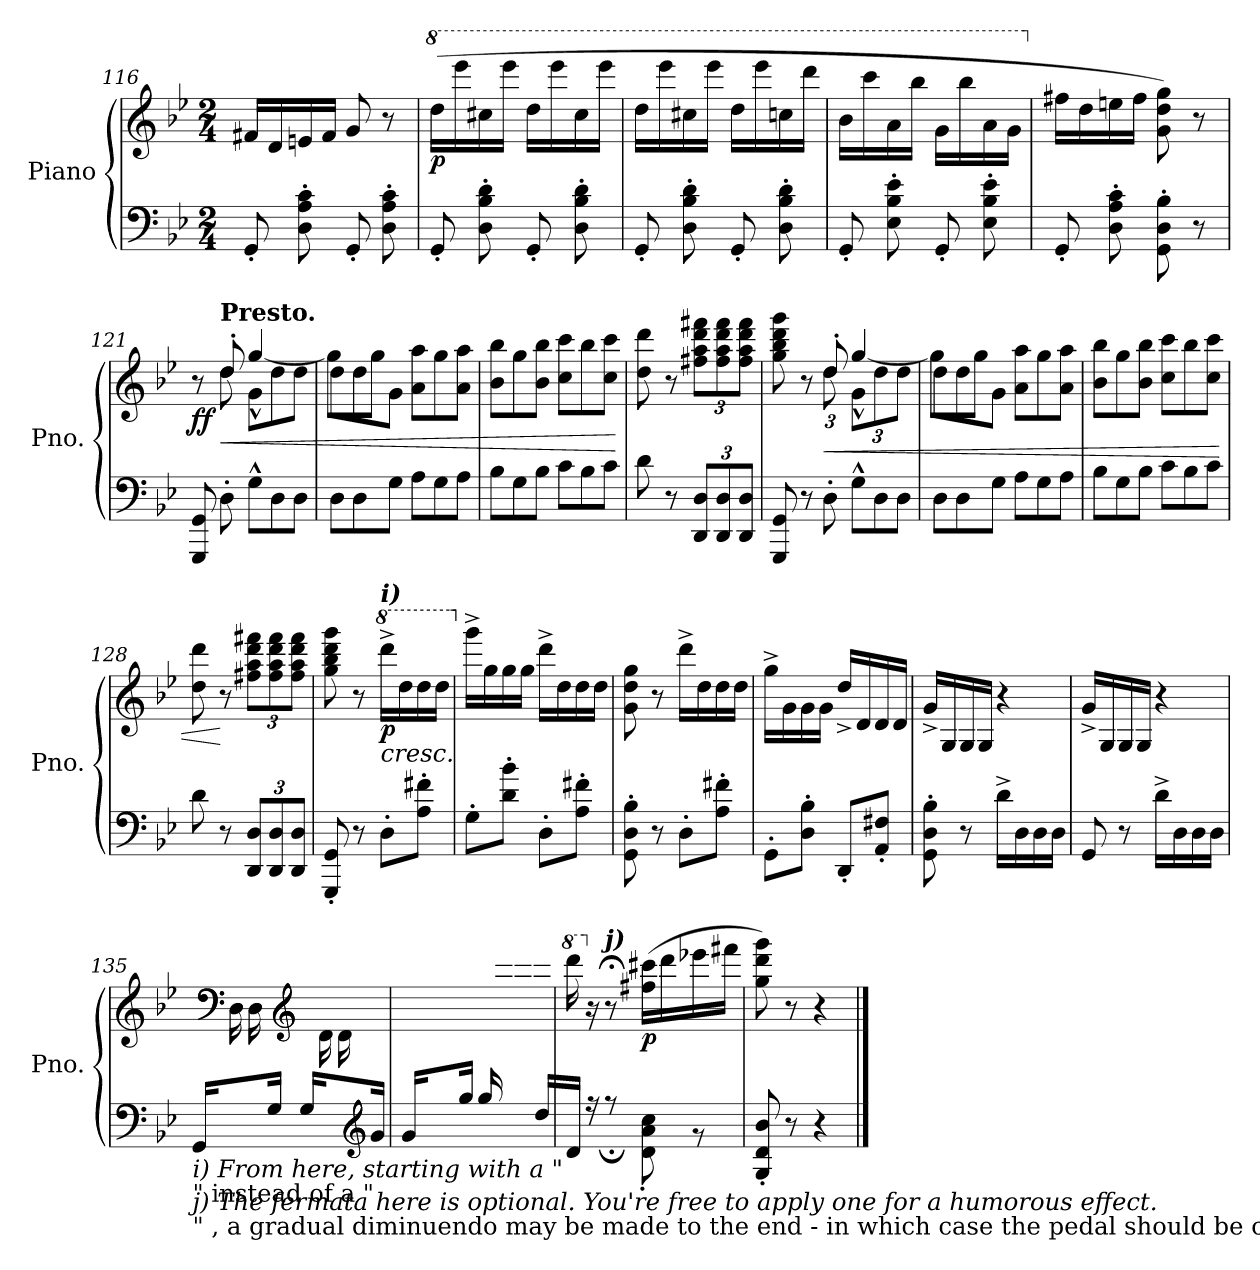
**kern	**kern	**dynam
*part1	*part1	*part1
*staff2	*staff1	*staff1/2
*I"Piano	*	*
*I'Pno.	*	*
*clefF4	*clefG2	*
*k[b-e-]	*k[b-e-]	*
*M2/4	*M2/4	*
=116	=116	=116
8GG'/	16f#X/LL	.
.	16d/	.
8D\' 8A\' 8c\'	16en/	.
.	16f#/JJ	.
8GG'/	8g/	.
8D\' 8A\' 8c\'	8r	.
!!LO:PB:g=z
=117	=117	=117
*	*8va	*
!	!	!LO:DY:b
8GG'/	(>16ddd\LL	p
.	16eeee-\	.
8D\' 8B-\' 8d\'	16ccc#X\	.
.	16eeee-\JJ	.
8GG'/	16ddd\LL	.
.	16eeee-\	.
8D\' 8B-\' 8d\'	16ccc#\	.
.	16eeee-\JJ	.
=118	=118	=118
8GG'/	16ddd\LL	.
.	16eeee-\	.
8D\' 8B-\' 8d\'	16ccc#X\	.
.	16eeee-\JJ	.
8GG'/	16ddd\LL	.
.	16eeee-\	.
8D\' 8B-\' 8d\'	16cccn\	.
.	16dddd\JJ	.
=119	=119	=119
8GG'/	16bb-\LL	.
.	16cccc\	.
8E-\' 8B-\' 8e-\'	16aa\	.
.	16bbb-\JJ	.
8GG'/	16gg\LL	.
.	16bbb-\	.
8E-\' 8B-\' 8e-\'	16aa\	.
.	16gg\JJ	.
=120	=120	=120
*	*X8va	*
8GG'/	16ff#X\LL	.
.	16dd\	.
8D\' 8A\' 8c\'	16een\	.
.	16ff#\JJ	.
8GG\' 8D\' 8B-\'	8g\ 8dd\ 8gg\)	.
8r	8r	.
!!LO:LB:g=z
=121	=121	=121
*	*^	*
!	!	!	!LO:DY:b
8GGG/ 8GG/	8r	8ryy	ff
!	!LO:TX:a:B:t=Presto.	!	!
!	!	!	!LO:HP:b
8D<'\	8dd'/	8dd\	<
*Xtuplet	*Xtuplet	*	*
12G<^^\L	12g\L	[4gg^^/	.
12D<\	12dd<\	.	.
12D<\J	12dd<\J	.	.
=122	=122	=122	=122
12D<\L	12dd<\L	8gg\L]	.
12D<\	12dd<\	.	.
.	.	8gg\J	.
12G<\J	12g<\J	.	.
12A<\L	12a\ 12aa\L	4ryy	.
12G<\	12gg\	.	.
12A<\J	12a\ 12aa\J	.	.
*	*v	*v	*
=123	=123	=123
12B-<\L	12b-\ 12bb-\L	.
12G<\	12gg\	.
12B-<\J	12b-\ 12bb-\J	.
12c<\L	12cc\ 12ccc\L	.
12B-<\	12bb-\	.
12c<\J	12cc\ 12ccc\J	.
.	.	[
=124	=124	=124
8d<\	8dd\ 8ddd\	.
8r	8r	.
*tuplet	*	*
*Xbrackettup	*tuplet	*
*	*Xbrackettup	*
12DD/ 12D/L	12ff#X\ 12aa\ 12ddd\ 12fff#X\L	.
12DD/ 12D/	12ff#\ 12aa\ 12ddd\ 12fff#\	.
12DD/ 12D/J	12ff#\ 12aa\ 12ddd\ 12fff#\J	.
=125	=125	=125
*Xtuplet	*Xtuplet	*
*	*^	*
12GGG/ 12GG/	12gg\ 12bb-\ 12ddd\ 12ggg\	12ryy	.
12r	12r	12ryy	.
!	!	!	!LO:HP:b
12D'\	12dd'/	12dd\	<
*	*tuplet	*	*
12G^^\L	12g\L	[4gg^^/	.
12D\	12dd\	.	.
12D\J	12dd\J	.	.
=126	=126	=126	=126
*	*Xtuplet	*	*
12D\L	12dd\L	8gg\L]	.
12D\	12dd\	.	.
.	.	8gg\J	.
12G\J	12g\J	.	.
12A\L	12a\ 12aa\L	4ryy	.
12G\	12gg\	.	.
12A\J	12a\ 12aa\J	.	.
*	*v	*v	*
=127	=127	=127
12B-\L	12b-\ 12bb-\L	.
12G\	12gg\	.
12B-\J	12b-\ 12bb-\J	.
12c\L	12cc\ 12ccc\L	.
12B-\	12bb-\	.
12c\J	12cc\ 12ccc\J	.
!!LO:LB:g=z
=128	=128	=128
8d\	8dd\ 8ddd\	.
8r	8r	[
*tuplet	*tuplet	*
12DD/ 12D/L	12ff#X\ 12aa\ 12ddd\ 12fff#X\L	.
12DD/ 12D/	12ff#\ 12aa\ 12ddd\ 12fff#\	.
12DD/ 12D/J	12ff#\ 12aa\ 12ddd\ 12fff#\J	.
=129	=129	=129
8GGG/' 8GG/'	8gg\ 8bb-\ 8ddd\ 8ggg\	.
8r	8r	.
*	*8va	*
!	!LO:TX:a:Bi:t=i)	!
!	!LO:TX:b:i:t=cresc.	!
!	!	!LO:DY:b
8D'\L	16dddd^\LL	p
.	16ddd\	.
8A\' 8f#X\'J	16ddd\	.
.	16ddd\JJ	.
=130	=130	=130
*	*X8va	*
8G'\L	16ggg^\LL	.
.	16gg\	.
8d\' 8b-\'J	16gg\	.
.	16gg\JJ	.
8D'\L	16ddd^\LL	.
.	16dd\	.
8A\' 8f#X\'J	16dd\	.
.	16dd\JJ	.
=131	=131	=131
8GG\' 8D\' 8B-\'	8g\ 8dd\ 8gg\	.
8r	8r	.
8D'\L	16ddd^\LL	.
.	16dd\	.
8A\' 8f#X\'J	16dd\	.
.	16dd\JJ	.
=132	=132	=132
8GG'\L	16gg^\LL	.
.	16g\	.
8D\' 8B-\'J	16g\	.
.	16g\JJ	.
8DD'/L	16dd^/LL	.
.	16d/	.
8AA/' 8F#X/'J	16d/	.
.	16d/JJ	.
=133	=133	=133
8GG\' 8D\' 8B-\'	16g^/LL	.
.	16G/	.
8r	16G/	.
.	16G/JJ	.
16d^\LL	4r	.
16D<\	.	.
16D<\	.	.
16D<\JJ	.	.
=134	=134	=134
8GG/	16g^/LL	.
.	16G/	.
8r	16G/	.
.	16G/JJ	.
16d^\LL	4r	.
16D\	.	.
16D\	.	.
16D\JJ	.	.
!!LO:LB:g=z
=135	=135	=135
*^	*^	*
!LO:TX:b:i:t=j) The fermata here is optional. You're free to apply one for a humorous effect.	!	!	!	!
!LO:TX:b:i:t=i) From here, starting with a "	!	!	!	!
!LO:TX:b:t=" instead of a "	!	!	!	!
!LO:TX:b:t=" , a gradual diminuendo may be made to the end - in which case the pedal should be omitted.	!	!	!	!
4ryy	16GG/LL	16ryy	16ryy	.
*	*	*clefF4	*	*
.	8ryy	16ryy	16D<\	.
.	.	8ryy	16D<\	.
.	16G</JJ	.	16ryy	.
*	*	*clefG2	*	*
16G/LL	16ryy	16ryy	4ryy	.
8ryy	16ryy	16d\	.	.
.	16ryy	16d\	.	.
*clefG2	*	*	*	*
16g/JJ	16ryy	16ryy	.	.
=136	=136	=136	=136	=136
16g</LL	4ryy	2ryy	16ryy	.
8ryy	.	.	16dd<\	.
.	.	.	16dd<\	.
16gg</JJ	.	.	8ryy	.
16gg</LL	8ryy	.	.	.
8.ryy	.	.	16ddd<\	.
.	16ryy	.	16ddd<\	.
.	16dd/LL	.	16ddd\JJ	.
*	*	*v	*v	*
=137	=137	=137	=137
*	*	*8va	*
2ryy	16d/JJ	16dddd\	.
*	*	*X8va	*
.	16rff	16r	.
!	!	!LO:TX:a:Bi:t=j)	!
.	8r;ff	8r;<	.
!	!	!	!LO:DY:b
.	8d\' 8a\' 8cc\'	(>16ff#X\ 16ccc#X\LL	p
.	.	16ddd\	.
.	8r	16eee-X\	.
.	.	16fff#X\JJ	.
*v	*v	*	*
=138	=138	=138
8G/' 8d/' 8b-/'	8gg\ 8ddd\ 8ggg\)	.
8r	8r	.
4r	4r	.
==	==	==
*-	*-	*-
